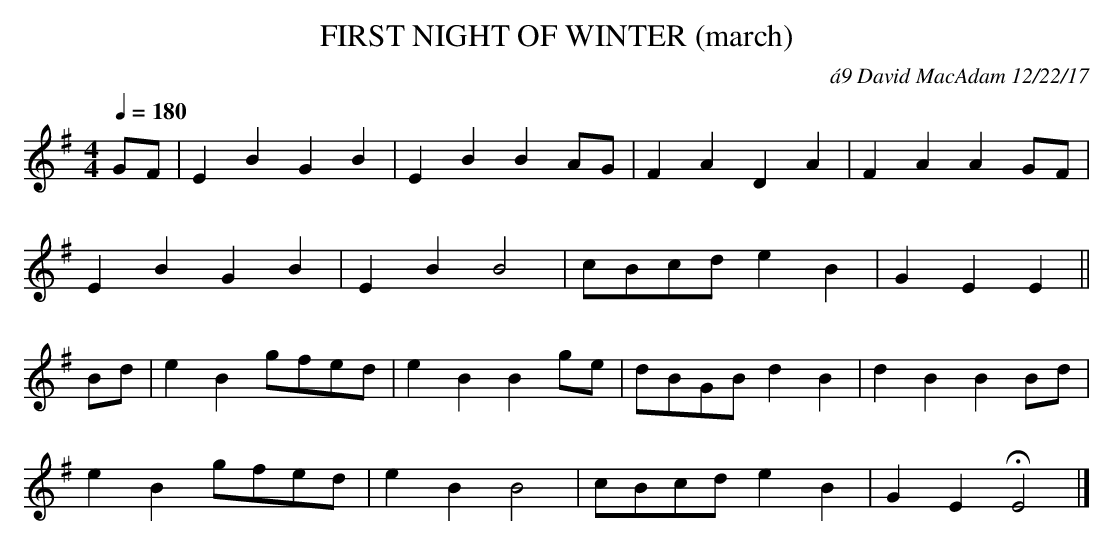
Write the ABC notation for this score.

X:1
T:FIRST NIGHT OF WINTER (march)
C:\'a9 David MacAdam 12/22/17
Q:1/4=180
L:1/4
M:4/4
K:Em
G/F/|EB GB|EB BA/G/|FA DA|FA AG/F/|
EB GB|EB B2 |c/B/c/d/ eB |GE E  ||
B/d/|eB g/f/e/d/|eB B g/e/|d/B/G/B/ dB|dB B B/d/ |
eB g/f/e/d/|eB B2|c/B/c/d/ eB|GE HE2 |]
